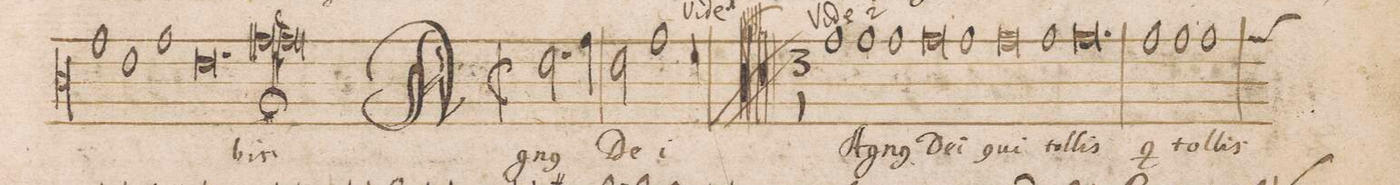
**kern	**text	**dynam
*I"DISCANTVS	*	*
*clefC3	*	*
*k[]	*	*
*M3/1	*	*
1g	.	.
1e	.	.
1g	.	.
=22-	=22-	=22-
0.e	.	.
=23-	=23-	=23-
0.gl	-bis	.
=24-	=24-	=24-
*M2/1	*	*
*met(C|)	*	*
2.e\	A-	.
4g\	-gn(us)	.
2e\	De-	.
1g\	-i	.
=25-	=25-	=25-
2d\	Qui	.
2d\	tol-	.
4d\	-lis	.
4g\	pec-	.
=26-	=26-	=26-
2a,\	-ca-	.
4a\	-ta	.
4f\	.	.
2g\	.	.
4g\	.	.
4e\	.	.
=27-	=27-	=27-
2e\	.	.
1a;;	mun-	.
4g\	di.	.
8f\L	.	.
8e\J	.	.
=28-	=28-	=28-
2d\	.	.
2a\,	.	.
=29-	=29-	=29-
*M3/1	*	*
1g	A-	.
1g	-gn(us)	.
1g	De-	.
=30-	=30-	=30-
0g	-i	.
1g	qu-	.
=31-	=31-	=31-
0g	-i	.
1g	tol-	.
=32-	=32-	=32-
0.g	-lis	.
=33-	=33-	=33-
1g	q(ui)	.
1g	tol-	.
1g	-lis	.
*custos:g	*	*
=34-	=34-	=34-
*-	*-	*-
